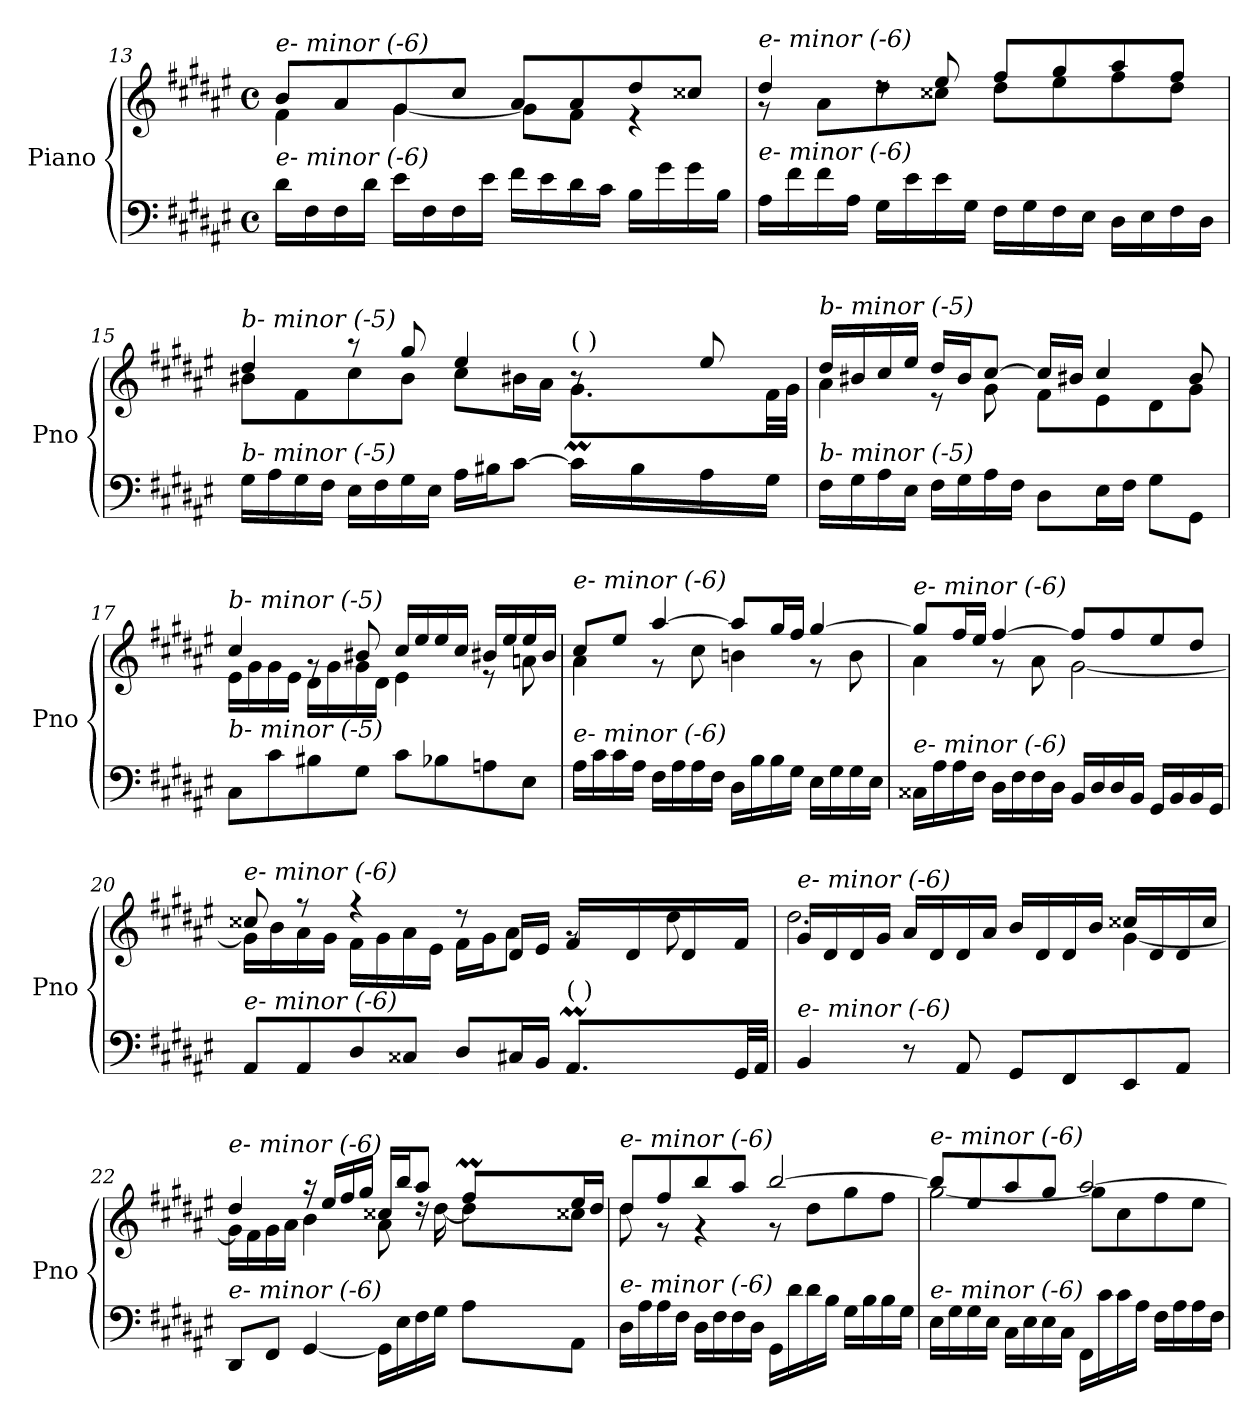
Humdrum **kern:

**kern	**kern
*part1	*part1
*staff2	*staff1
*I"Piano	*
*I'Pno	*
!!LO:LB:g=z
*clefF4	*clefG2
*k[f#c#g#d#a#e#]	*k[f#c#g#d#a#e#]
*M4/4	*M4/4
*met(c)	*met(c)
=13	=13
*	*^
!	!LO:TX:i:t=e- minor (-6)	!
!LO:TX:i:t=e- minor (-6)	!	!
16d#\LL	8b/L	4f#\
16F#\	.	.
16F#\	8a#/	.
16d#\JJ	.	.
16e#\LL	8g#/	[4g#\
16F#\	.	.
16F#\	8cc#/J	.
16e#\JJ	.	.
16f#\LL	8a#/L	8g#\L]
16e#\	.	.
16d#\	8a#/	8f#\J
16c#\JJ	.	.
16B\LL	8dd#/	4r
16g#\	.	.
16g#\	8cc##X/J	.
16B\JJ	.	.
=14	=14	=14
!	!LO:TX:i:t=e- minor (-6)	!
!LO:TX:i:t=e- minor (-6)	!	!
16A#\LL	4dd#/	8r
16f#\	.	.
16f#\	.	8a#\L
16A#\JJ	.	.
16G#\LL	8rdd	8dd#\
16e#\	.	.
16e#\	8ee#/	8cc##X\J
16G#\JJ	.	.
16F#\LL	8ff#/L	8dd#\L
16G#\	.	.
16F#\	8gg#/	8ee#\
16E#\JJ	.	.
16D#\LL	8aa#/	8ff#\
16E#\	.	.
16F#\	8ff#/J	8dd#\J
16D#\JJ	.	.
!!LO:LB:g=z
=15	=15	=15
*^	*	*^
!	!	!LO:TX:i:t=b- minor (-5)	!	!
!LO:TX:i:t=b- minor (-5)	!	!	!	!
2.ryy	16G#\LL	4dd#/	8b#X\L	2.ryy
.	16A#\	.	.	.
.	16G#\	.	8f#\	.
.	16F#\JJ	.	.	.
.	16E#\LL	8r	8cc#\	.
.	16F#\	.	.	.
.	16G#\	8gg#/	8b#\J	.
.	16E#\JJ	.	.	.
.	16A#\LL	4ee#/	8cc#\L	.
.	16B#X\J	.	.	.
.	[8c#\J	.	16b#X\L	.
.	.	.	16a#\JJ	.
*	*	*	*	*Xtuplet
!	!	!LO:TX:a:t=(   )	!	!
8.ryy	16c#\LL]	8r	8.g#M\L	128%3a#yy
.	.	.	.	128%3g#yy
.	.	.	.	128%3a#yy
.	16B#\	.	.	.
.	.	.	.	128%3g#yy
.	.	.	.	128%3a#yy
.	.	.	.	128%3g#yy
.	16A#\	8ee#/	.	.
.	.	.	.	128%3a#yy
.	.	.	.	128%3g#yy
16ryy	16G#\JJ	.	32f#\LL	16ryy
.	.	.	32g#\JJJ	.
*v	*v	*	*	*
*	*	*v	*v
!!LO:LB:g=z
=16	=16	=16
!	!LO:TX:i:t=b- minor (-5)	!
!LO:TX:i:t=b- minor (-5)	!	!
16F#\LL	16dd#/LL	4a#\
16G#\	16b#X/	.
16A#\	16cc#/	.
16E#\JJ	16ee#/JJ	.
16F#\LL	16dd#/LL	8r
16G#\	16b#/J	.
16A#\	[8cc#/J	8g#\
16F#\JJ	.	.
8D#\L	16cc#/LL]	8f#\L
.	16b#X/JJ	.
16E#\L	4cc#/	8e#\
16F#\JJ	.	.
8G#\L	.	8d#\
8GG#\J	8b#/	8g#\J
=17	=17	=17
!	!LO:TX:i:t=b- minor (-5)	!
!LO:TX:i:t=b- minor (-5)	!	!
8C#\L	4cc#/	16e#\LL
.	.	16g#\
8c#\	.	16g#\
.	.	16e#\JJ
8B#X\	8rg	16d#\LL
.	.	16g#\
8G#\J	8b#X/	16g#\
.	.	16d#\JJ
8c#\L	16cc#/LL	4e#\
.	16ee#/	.
8B-Xi\	16ee#/	.
.	16cc#/JJ	.
8Anj\	16b#X/LL	8r
.	16ee#/	.
8E#\J	16ee#/	8anj\
.	16b#/JJ	.
!!LO:PB:g=z	!!
=18	=18	=18
!	!LO:TX:i:t=e- minor (-6)	!
!LO:TX:i:t=e- minor (-6)	!	!
16A#\LL	8cc#/L	4a#\
16c#\	.	.
16c#\	8ee#/J	.
16A#\JJ	.	.
16F#\LL	[4aa#/	8r
16A#\	.	.
16A#\	.	8cc#\
16F#\JJ	.	.
16D#\LL	8aa#/L]	4bn\
16B\	.	.
16B\	16gg#/L	.
16G#\JJ	16ff#/JJ	.
16E#\LL	[4gg#/	8r
16G#\	.	.
16G#\	.	8b\
16E#\JJ	.	.
!!LO:LB:g=z	!!
=19	=19	=19
!	!LO:TX:i:t=e- minor (-6)	!
!LO:TX:i:t=e- minor (-6)	!	!
16C##X\LL	8gg#/L]	4a#\
16A#\	.	.
16A#\	16ff#/L	.
16F#\JJ	16ee#/JJ	.
16D#\LL	[4ff#/	8r
16F#\	.	.
16F#\	.	8a#\
16D#\JJ	.	.
16BB/LL	8ff#/L]	[2g#\
16D#/	.	.
16D#/	8ff#/	.
16BB/JJ	.	.
16GG#/LL	8ee#/	.
16BB/	.	.
16BB/	8dd#/J	.
16GG#/JJ	.	.
=20	=20	=20
*^	*	*^
!	!	!LO:TX:i:t=e- minor (-6)	!	!
!LO:TX:i:t=e- minor (-6)	!	!	!	!
8AA#/L	2.ryy	8cc##X/	16g#\LL]	2.ryy
.	.	.	16b\	.
8AA#/	.	8r	16a#\	.
.	.	.	16g#\JJ	.
8D#/	.	4r	16f#\LL	.
.	.	.	16g#\	.
8C##X/J	.	.	16a#\	.
.	.	.	16e#\JJ	.
8D#/L	.	8r	16f#\LL	.
.	.	.	16g#\J	.
16C#X/L	.	16d#/LL	8a#\J	.
16BB/JJ	.	16e#/JJ	.	.
*	*Xtuplet	*	*	*
!LO:TX:a:t=(   )	!	!	!	!
8.AA#m/L	128%3BByy	16f#/LL	8rg	8.ryy
.	128%3AA#yy	.	.	.
.	128%3BByy	.	.	.
.	.	16d#/	.	.
.	128%3AA#yy	.	.	.
.	128%3BByy	.	.	.
.	128%3AA#yy	.	.	.
.	.	16d#/	8dd#\	.
.	128%3BByy	.	.	.
.	128%3AA#yy	.	.	.
32GG#/LL	16ryy	16f#/JJ	.	16ryy
32AA#/JJJ	.	.	.	.
*v	*v	*	*	*
*	*	*v	*v
!!LO:LB:g=z
=21	=21	=21
!	!LO:TX:i:t=e- minor (-6)	!
!LO:TX:i:t=e- minor (-6)	!	!
4BB/	16g#/LL	2.dd#\
.	16d#/	.
.	16d#/	.
.	16g#/JJ	.
8r	16a#/LL	.
.	16d#/	.
8AA#/	16d#/	.
.	16a#/JJ	.
8GG#/L	16b/LL	.
.	16d#/	.
8FF#/	16d#/	.
.	16b/JJ	.
8EE#/	16cc##X/LL	[4g#\
.	16d#/	.
8AA#/J	16d#/	.
.	16cc##/JJ	.
!!LO:LB:g=z
=22	=22	=22
*^	*	*^
!	!	!LO:TX:i:t=e- minor (-6)	!	!
!LO:TX:i:t=e- minor (-6)	!	!	!	!
2.ryy	8DD#/L	4dd#/	16g#\LL]	2.ryy
.	.	.	16f#\	.
.	8FF#/J	.	16g#\	.
.	.	.	16a#\JJ	.
.	[4GG#/	16r	4b\	.
.	.	16ee#/LL	.	.
.	.	16ff#/	.	.
.	.	16gg#/JJ	.	.
.	16GG#\LL]	16cc##X/LL	8a#\	.
.	16E#\	16bb/J	.	.
.	16F#\	8aa#/J	16rdd	.
.	16G#\JJ	.	[16dd#\	.
8ryy	8A#\L	8ff#M/L	8dd#\L]	48gg#yy
.	.	.	.	48ff#yy
.	.	.	.	48gg#yy
.	.	.	.	48ff#yy
.	.	.	.	48gg#yy
.	.	.	.	48ff#yy
8ryy	8AA#\J	16ee#/L	8cc##X\J	8ryy
.	.	16dd#/JJ	.	.
*v	*v	*	*	*
*	*	*v	*v
=23	=23	=23
!	!LO:TX:i:t=e- minor (-6)	!
!LO:TX:i:t=e- minor (-6)	!	!
16D#\LL	8dd#/L	8dd#\
16A#\	.	.
16A#\	8ff#/	8r
16F#\JJ	.	.
16D#\LL	8bb/	4r
16F#\	.	.
16F#\	8aa#/J	.
16D#\JJ	.	.
16GG#/LL	[2bb/	8r
16d#\	.	.
16d#\	.	8dd#\L
16B\JJ	.	.
16G#\LL	.	8gg#\
16B\	.	.
16B\	.	8ff#\J
16G#\JJ	.	.
!!LO:LB:g=z	!!
=24	=24	=24
!	!LO:TX:i:t=e- minor (-6)	!
!LO:TX:i:t=e- minor (-6)	!	!
16E#\LL	8bb/L]	[2gg#\
16G#\	.	.
16G#\	8ee#/	.
16E#\JJ	.	.
16C#\LL	8aa#/	.
16E#\	.	.
16E#\	8gg#/J	.
16C#\JJ	.	.
16FF#/LL	[2aa#/	8gg#\L]
16c#\	.	.
16c#\	.	8cc#\
16A#\JJ	.	.
16F#\LL	.	8ff#\
16A#\	.	.
16A#\	.	8ee#\J
16F#\JJ	.	.
*	*v	*v
=	=
*-	*-
